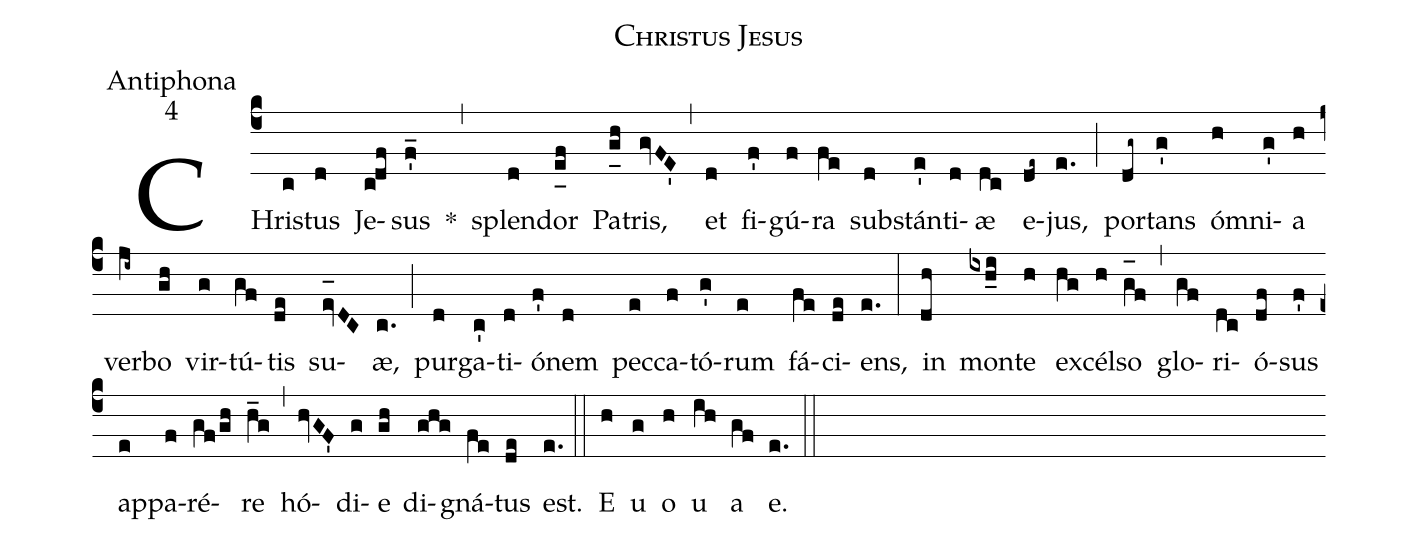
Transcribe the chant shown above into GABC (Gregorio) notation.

name:Christus Jesus;
office-part:Antiphona;
mode:4;
%%
(c4) CHri(c)stus(d) Je(cdf)sus(f'_) *(,) splen(d)dor(e_[uh:l]f) Pa(g_[uh:l]h)tris,(gvFE') (,) et(d) fi(f')gú(f)ra(fe) sub(d)stán(e')ti(d)æ(dc) e(de~)jus,(e.) (;) por(dg~)tans(g') ó(h)mni(g')a(h) ver(ji~)bo(gh) vir(g)tú(gf)tis(de) su(ev_[oh:h]DC)æ,(c.) (;) pur(d)ga(c')ti(d)ó(f')nem(d) pec(e)ca(f)tó(g')rum(e) fá(fe)ci(de)ens,(e.) (:) in(dh) mon(ixh_i)te(h) ex(hg)cél(h)so(g_[oh:h]f) (,) glo(gf)ri(dc)ó(df)sus(f') ap(e)pa(f)ré(gf/gh)re(h_g) (,) hó(hvGF')di(g)e(gh) di(ghg)gná(fe)tus(de) est.(e.) (::) <eu>E(h) u(g) o(h) u(ih) a(gf) e.</eu>(e.) (::)
